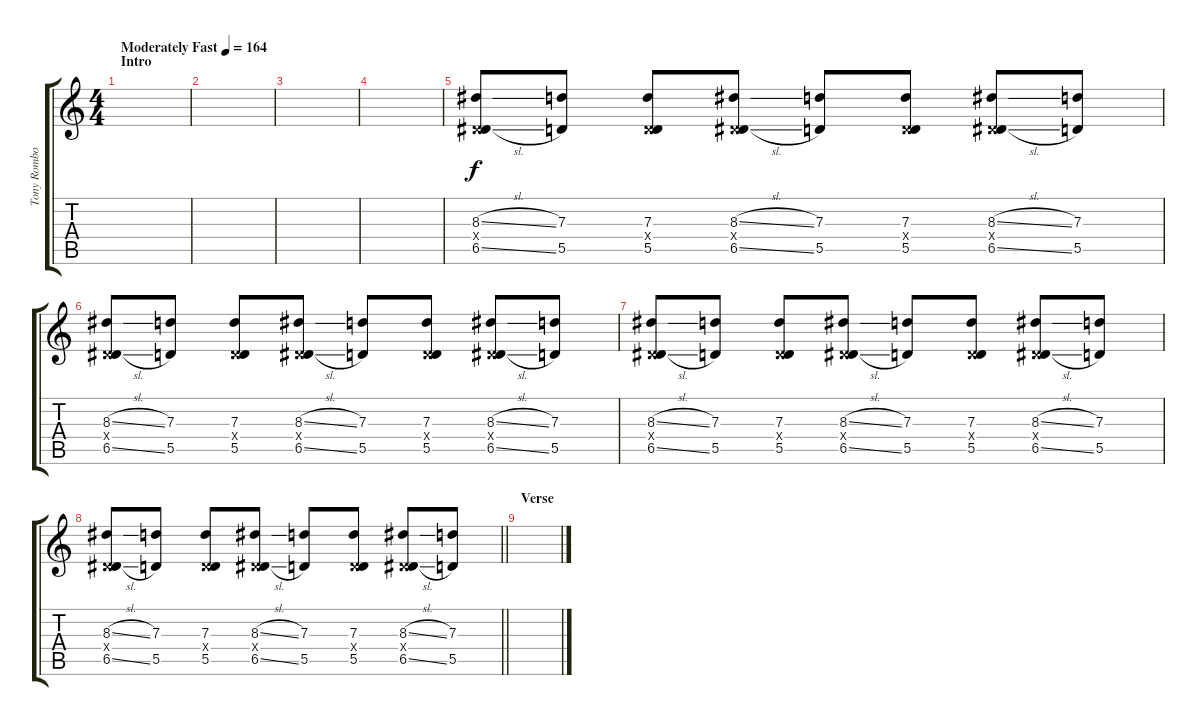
\track ("Tony Rombola(solo)" "Tony Rombo") {instrument distortionguitar}
\staff {score tabs}
\tuning (E4 B3 G3 D3 A2 D2) {hide}
\ts (4 4)
\section ("" "Intro")
\tempo (164 "Moderately Fast")
\clef g2
\ks c
|
|
|
|
(8.3{sl} 0.4{x} 6.5{sl}).8 (7.3 5.5).8 (7.3 0.4{x} 5.5).8 (8.3{sl} 0.4{x} 6.5{sl}).8 (7.3 5.5).8 (7.3 0.4{x} 5.5).8 (8.3{sl} 0.4{x} 6.5{sl}).8 (7.3 5.5).8 |
(8.3{sl} 0.4{x} 6.5{sl}).8 (7.3 5.5).8 (7.3 0.4{x} 5.5).8 (8.3{sl} 0.4{x} 6.5{sl}).8 (7.3 5.5).8 (7.3 0.4{x} 5.5).8 (8.3{sl} 0.4{x} 6.5{sl}).8 (7.3 5.5).8 |
(8.3{sl} 0.4{x} 6.5{sl}).8 (7.3 5.5).8 (7.3 0.4{x} 5.5).8 (8.3{sl} 0.4{x} 6.5{sl}).8 (7.3 5.5).8 (7.3 0.4{x} 5.5).8 (8.3{sl} 0.4{x} 6.5{sl}).8 (7.3 5.5).8 |
\barLineRight lightlight
(8.3{sl} 0.4{x} 6.5{sl}).8 (7.3 5.5).8 (7.3 0.4{x} 5.5).8 (8.3{sl} 0.4{x} 6.5{sl}).8 (7.3 5.5).8 (7.3 0.4{x} 5.5).8 (8.3{sl} 0.4{x} 6.5{sl}).8 (7.3 5.5).8 |
\section ("" "Verse")
